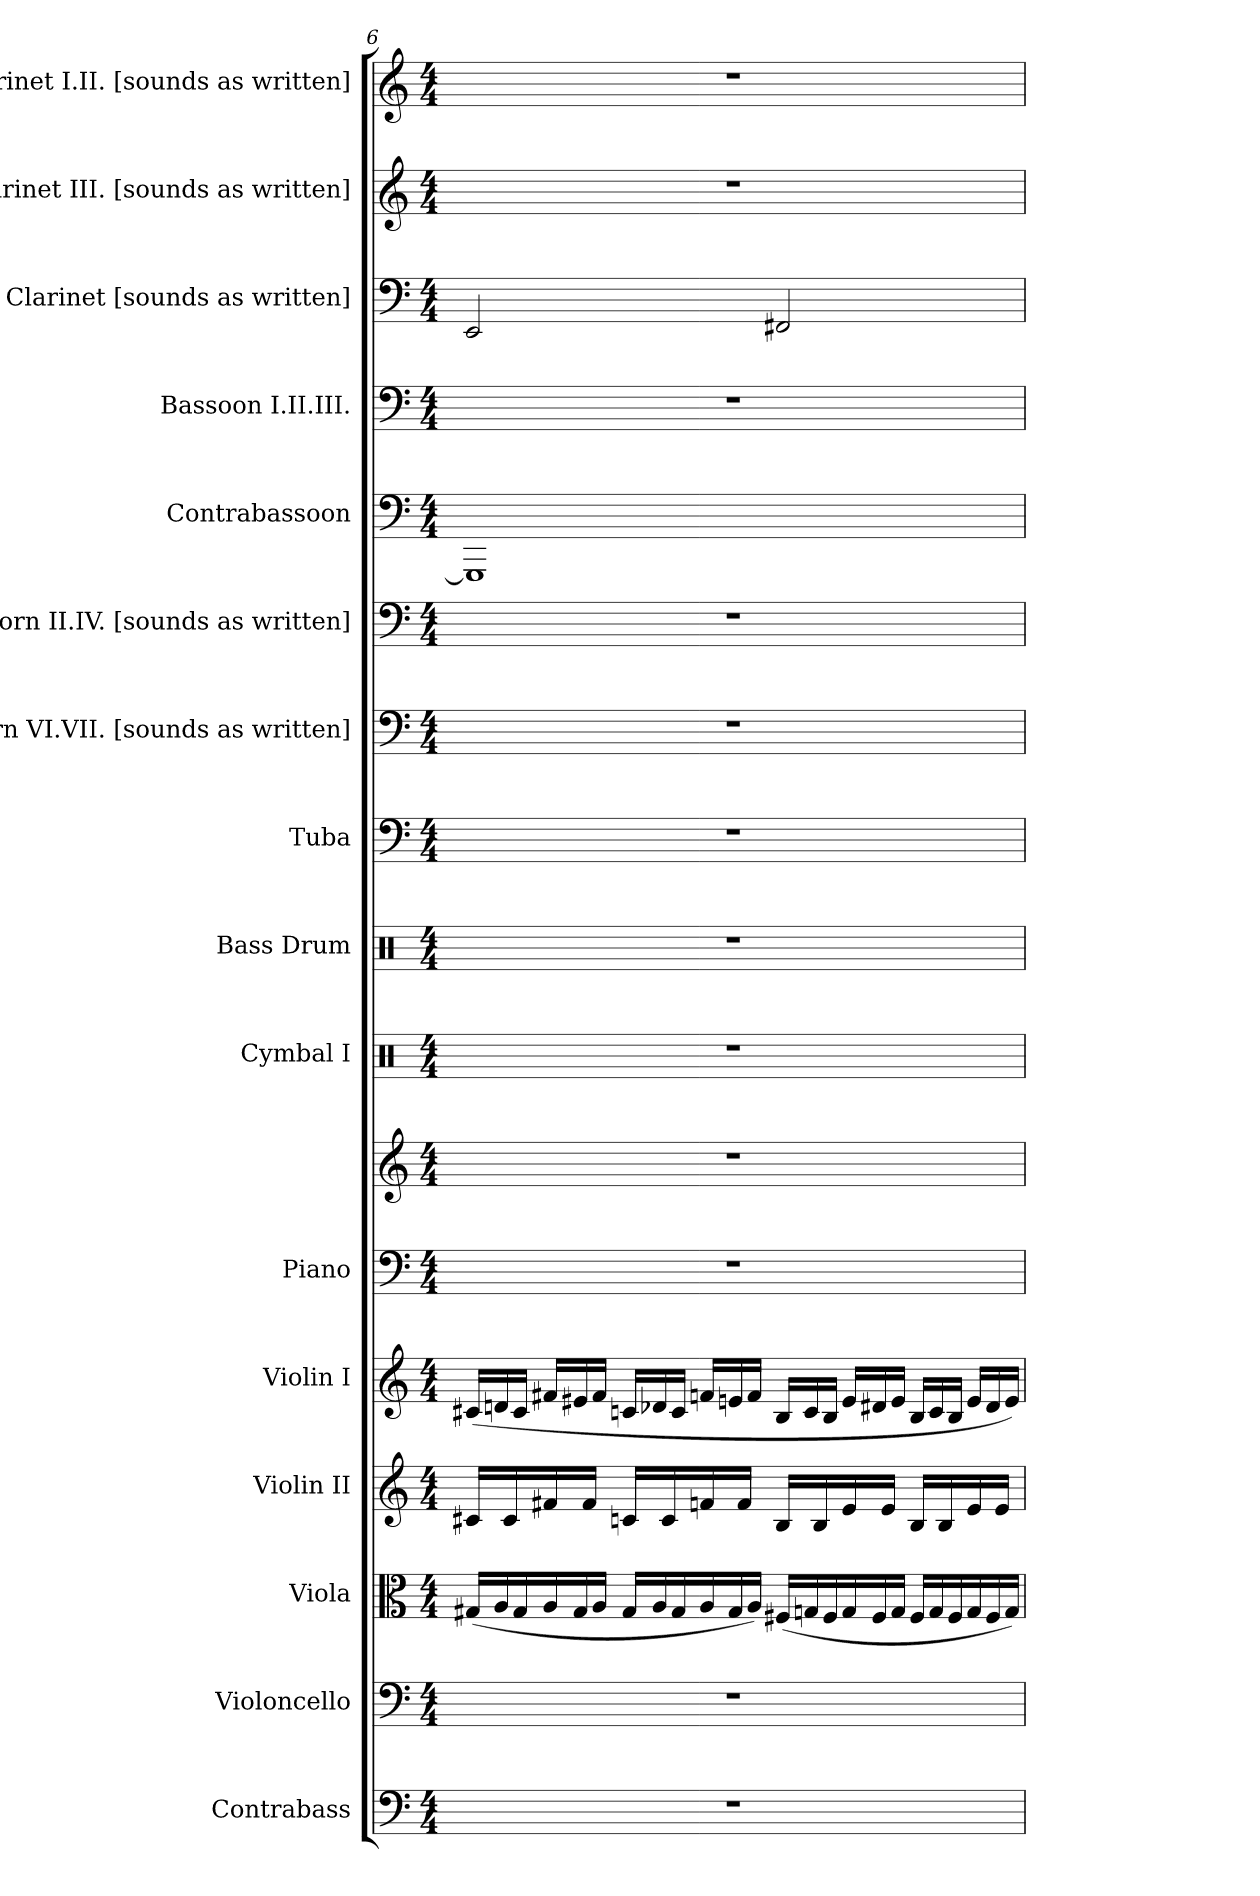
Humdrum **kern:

**kern	**kern	**kern	**kern	**kern	**kern	**kern	**kern	**kern	**kern	**kern	**kern	**kern	**kern	**kern	**kern	**kern
*part16	*part15	*part14	*part13	*part12	*part11	*part11	*part10	*part9	*part8	*part7	*part6	*part5	*part4	*part3	*part2	*part1
*staff17	*staff16	*staff15	*staff14	*staff13	*staff12	*staff11	*staff10	*staff9	*staff8	*staff7	*staff6	*staff5	*staff4	*staff3	*staff2	*staff1
*I"Contrabass	*I"Violoncello	*I"Viola	*I"Violin II	*I"Violin I	*I"Piano	*	*I"Cymbal I	*I"Bass Drum	*I"Tuba	*I"Horn VI.VII. [sounds as written]	*I"Horn II.IV. [sounds as written]	*I"Contrabassoon	*I"Bassoon I.II.III.	*I"Bass Clarinet [sounds as written]	*I"Clarinet III. [sounds as written]	*I"Clarinet I.II. [sounds as written]
*I'Cb.	*I'Vc.	*I'Vla.	*I'Vln. II	*I'Vln. I	*I'Pno	*	*I'Cym.	*I'Gr C.	*I'Tba.	*I'Hn.	*I'Hn.	*I'Cbsn.	*I'Bsn.	*I'B.Cl.	*I'Cl.	*I'Cl.
*clefF4	*clefF4	*clefC3	*clefG2	*clefG2	*clefF4	*clefG2	*clefX	*clefX	*clefF4	*clefF4	*clefF4	*clefF4	*clefF4	*clefF4	*clefG2	*clefG2
*k[]	*k[]	*k[]	*k[]	*k[]	*k[]	*k[]	*k[]	*k[]	*k[]	*k[]	*k[]	*k[]	*k[]	*k[]	*k[]	*k[]
*C:	*C:	*C:	*C:	*C:	*C:	*C:	*C:	*C:	*C:	*C:	*C:	*C:	*C:	*C:	*C:	*C:
*M4/4	*M4/4	*M4/4	*M4/4	*M4/4	*M4/4	*M4/4	*M4/4	*M4/4	*M4/4	*M4/4	*M4/4	*M4/4	*M4/4	*M4/4	*M4/4	*M4/4
*	*	*Xtuplet	*	*Xtuplet	*	*	*	*	*	*	*	*	*	*	*	*
=6	=6	=6	=6	=6	=6	=6	=6	=6	=6	=6	=6	=6	=6	=6	=6	=6
1r	1r	(24G#XLL	16c#XLL	(24c#XLL	1r	1r	1r	1r	1r	1r	1r	1GGG#]	1r	2EE	1r	1r
.	.	24A	.	24dn	.	.	.	.	.	.	.	.	.	.	.	.
.	.	.	16c#	.	.	.	.	.	.	.	.	.	.	.	.	.
.	.	24G#	.	24c#JJ	.	.	.	.	.	.	.	.	.	.	.	.
.	.	24A	16f#X	24f#XLL	.	.	.	.	.	.	.	.	.	.	.	.
.	.	24G#	.	24e#X	.	.	.	.	.	.	.	.	.	.	.	.
.	.	.	16f#JJ	.	.	.	.	.	.	.	.	.	.	.	.	.
.	.	24AJJ	.	24f#JJ	.	.	.	.	.	.	.	.	.	.	.	.
.	.	24G#LL	16cnLL	24cnLL	.	.	.	.	.	.	.	.	.	.	.	.
.	.	24A	.	24d-X	.	.	.	.	.	.	.	.	.	.	.	.
.	.	.	16c	.	.	.	.	.	.	.	.	.	.	.	.	.
.	.	24G#	.	24cJJ	.	.	.	.	.	.	.	.	.	.	.	.
.	.	24A	16fn	24fnLL	.	.	.	.	.	.	.	.	.	.	.	.
.	.	24G#	.	24en	.	.	.	.	.	.	.	.	.	.	.	.
.	.	.	16fJJ	.	.	.	.	.	.	.	.	.	.	.	.	.
.	.	24AJJ)	.	24fJJ	.	.	.	.	.	.	.	.	.	.	.	.
.	.	(24F#XLL	16BLL	24BLL	.	.	.	.	.	.	.	.	.	2FF#X	.	.
.	.	24Gn	.	24c	.	.	.	.	.	.	.	.	.	.	.	.
.	.	.	16B	.	.	.	.	.	.	.	.	.	.	.	.	.
.	.	24F#	.	24BJJ	.	.	.	.	.	.	.	.	.	.	.	.
.	.	24G	16e	24eLL	.	.	.	.	.	.	.	.	.	.	.	.
.	.	24F#	.	24d#X	.	.	.	.	.	.	.	.	.	.	.	.
.	.	.	16eJJ	.	.	.	.	.	.	.	.	.	.	.	.	.
.	.	24GJJ	.	24eJJ	.	.	.	.	.	.	.	.	.	.	.	.
.	.	24F#LL	16BLL	24BLL	.	.	.	.	.	.	.	.	.	.	.	.
.	.	24G	.	24c	.	.	.	.	.	.	.	.	.	.	.	.
.	.	.	16B	.	.	.	.	.	.	.	.	.	.	.	.	.
.	.	24F#	.	24BJJ	.	.	.	.	.	.	.	.	.	.	.	.
.	.	24G	16e	24eLL	.	.	.	.	.	.	.	.	.	.	.	.
.	.	24F#	.	24d#	.	.	.	.	.	.	.	.	.	.	.	.
.	.	.	16eJJ	.	.	.	.	.	.	.	.	.	.	.	.	.
.	.	24GJJ)	.	24eJJ)	.	.	.	.	.	.	.	.	.	.	.	.
=	=	=	=	=	=	=	=	=	=	=	=	=	=	=	=	=
*-	*-	*-	*-	*-	*-	*-	*-	*-	*-	*-	*-	*-	*-	*-	*-	*-
